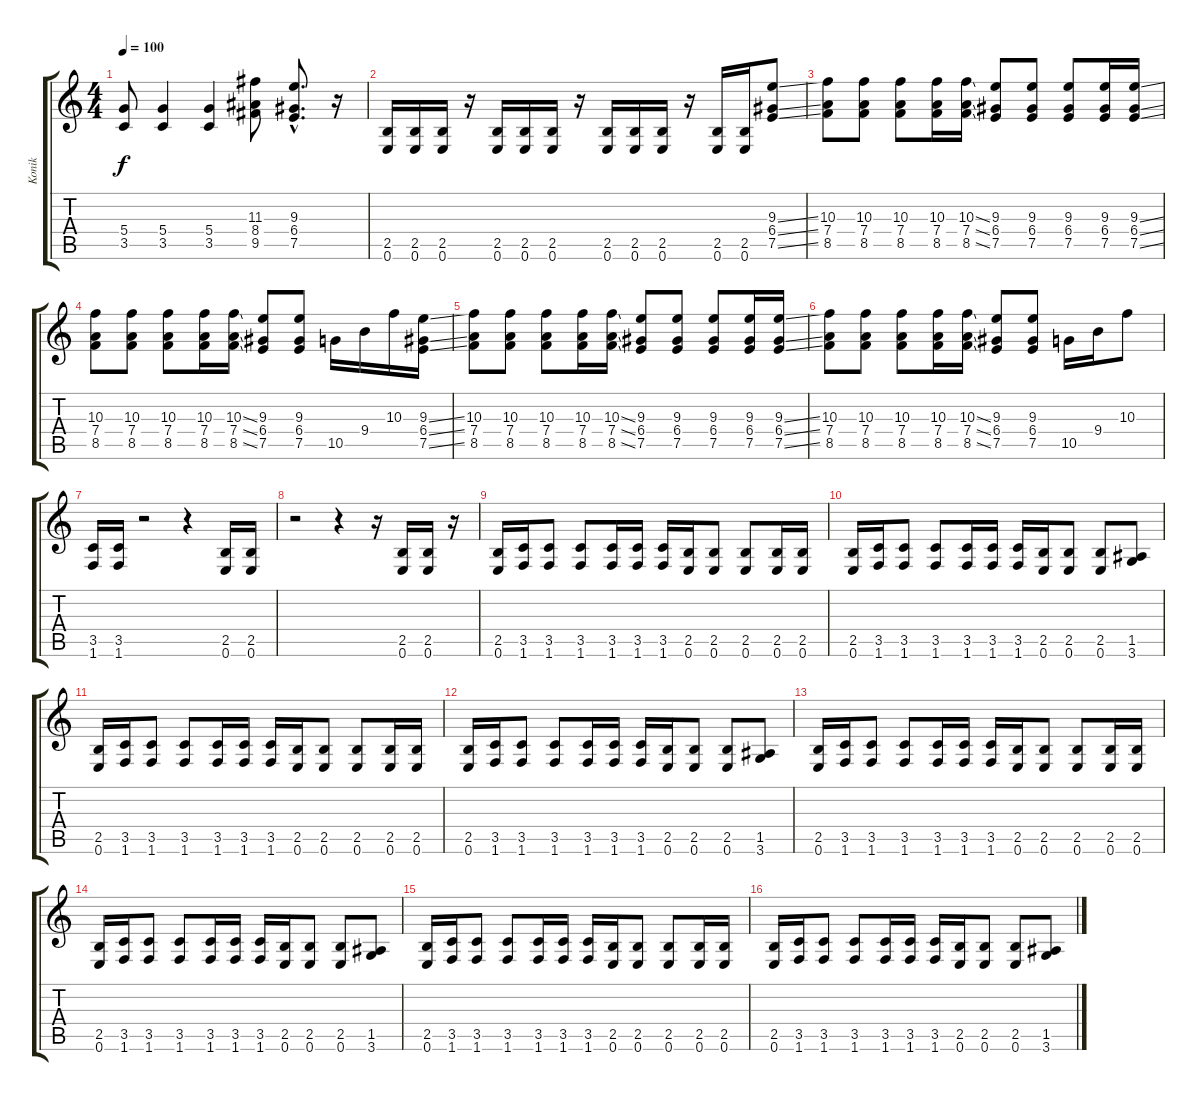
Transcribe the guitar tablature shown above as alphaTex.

\track ("Konik" "Konik") {instrument distortionguitar}
\staff {score tabs}
\tuning (E4 B3 G3 D3 A2 E2) {hide}
\ts (4 4)
\tempo 100
\clef g2
\ks c
(5.4{t} 3.5{t}).8{dy f} (5.4 3.5).4 (5.4 3.5).4 (11.3 8.4 9.5).8 (9.3{hac} 6.4{hac} 7.5{hac}).8{d} r.16 |
(2.5 0.6).16 (2.5 0.6).16 (2.5 0.6).16 r.16 (2.5 0.6).16 (2.5 0.6).16 (2.5 0.6).16 r.16 (2.5 0.6).16 (2.5 0.6).16 (2.5 0.6).16 r.16 (2.5 0.6).16 (2.5 0.6).16 (9.3{ss} 6.4{ss} 7.5{ss}).8 |
(10.3 7.4 8.5).8 (10.3 7.4 8.5).8 (10.3 7.4 8.5).8 (10.3 7.4 8.5).16 (10.3{ss} 7.4{ss} 8.5{ss}).16 (9.3 6.4 7.5).8 (9.3 6.4 7.5).8 (9.3 6.4 7.5).8 (9.3 6.4 7.5).16 (9.3{ss} 6.4{ss} 7.5{ss}).16 |
(10.3 7.4 8.5).8 (10.3 7.4 8.5).8 (10.3 7.4 8.5).8 (10.3 7.4 8.5).16 (10.3{ss} 7.4{ss} 8.5{ss}).16 (9.3 6.4 7.5).8 (9.3 6.4 7.5).8 10.5.16 9.4.16 10.3.16 (9.3{ss} 6.4{ss} 7.5{ss}).16 |
(10.3 7.4 8.5).8 (10.3 7.4 8.5).8 (10.3 7.4 8.5).8 (10.3 7.4 8.5).16 (10.3{ss} 7.4{ss} 8.5{ss}).16 (9.3 6.4 7.5).8 (9.3 6.4 7.5).8 (9.3 6.4 7.5).8 (9.3 6.4 7.5).16 (9.3{ss} 6.4{ss} 7.5{ss}).16 |
(10.3 7.4 8.5).8 (10.3 7.4 8.5).8 (10.3 7.4 8.5).8 (10.3 7.4 8.5).16 (10.3{ss} 7.4{ss} 8.5{ss}).16 (9.3 6.4 7.5).8 (9.3 6.4 7.5).8 10.5.16 9.4.16 10.3.8 |
(3.5 1.6).16 (3.5 1.6).16 r.2 r.4 (2.5 0.6).16 (2.5 0.6).16 |
r.2 r.4 r.16 (2.5 0.6).16 (2.5 0.6).16 r.16 |
(2.5 0.6).16 (3.5 1.6).16 (3.5 1.6).8 (3.5 1.6).8 (3.5 1.6).16 (3.5 1.6).16 (3.5 1.6).16 (2.5 0.6).16 (2.5 0.6).8 (2.5 0.6).8 (2.5 0.6).16 (2.5 0.6).16 |
(2.5 0.6).16 (3.5 1.6).16 (3.5 1.6).8 (3.5 1.6).8 (3.5 1.6).16 (3.5 1.6).16 (3.5 1.6).16 (2.5 0.6).16 (2.5 0.6).8 (2.5 0.6).8 (1.5 3.6).8 |
(2.5 0.6).16 (3.5 1.6).16 (3.5 1.6).8 (3.5 1.6).8 (3.5 1.6).16 (3.5 1.6).16 (3.5 1.6).16 (2.5 0.6).16 (2.5 0.6).8 (2.5 0.6).8 (2.5 0.6).16 (2.5 0.6).16 |
(2.5 0.6).16 (3.5 1.6).16 (3.5 1.6).8 (3.5 1.6).8 (3.5 1.6).16 (3.5 1.6).16 (3.5 1.6).16 (2.5 0.6).16 (2.5 0.6).8 (2.5 0.6).8 (1.5 3.6).8 |
(2.5 0.6).16 (3.5 1.6).16 (3.5 1.6).8 (3.5 1.6).8 (3.5 1.6).16 (3.5 1.6).16 (3.5 1.6).16 (2.5 0.6).16 (2.5 0.6).8 (2.5 0.6).8 (2.5 0.6).16 (2.5 0.6).16 |
(2.5 0.6).16 (3.5 1.6).16 (3.5 1.6).8 (3.5 1.6).8 (3.5 1.6).16 (3.5 1.6).16 (3.5 1.6).16 (2.5 0.6).16 (2.5 0.6).8 (2.5 0.6).8 (1.5 3.6).8 |
(2.5 0.6).16 (3.5 1.6).16 (3.5 1.6).8 (3.5 1.6).8 (3.5 1.6).16 (3.5 1.6).16 (3.5 1.6).16 (2.5 0.6).16 (2.5 0.6).8 (2.5 0.6).8 (2.5 0.6).16 (2.5 0.6).16 |
(2.5 0.6).16 (3.5 1.6).16 (3.5 1.6).8 (3.5 1.6).8 (3.5 1.6).16 (3.5 1.6).16 (3.5 1.6).16 (2.5 0.6).16 (2.5 0.6).8 (2.5 0.6).8 (1.5 3.6).8
